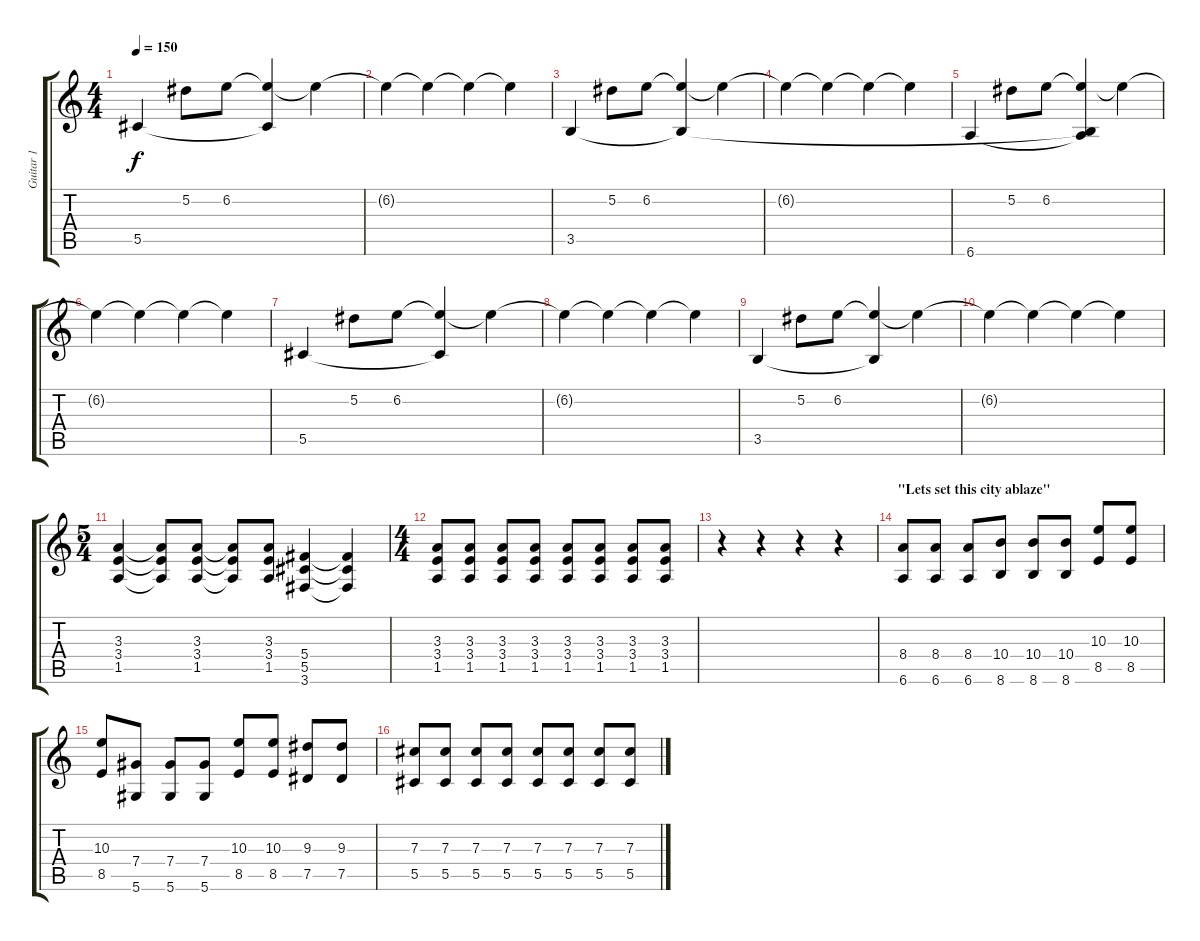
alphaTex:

\track ("Guitar 1" "Guitar 1") {instrument overdrivenguitar}
\staff {score tabs}
\tuning (Eb4 Bb3 Gb3 Db3 Ab2 Eb2) {hide}
\ts (4 4)
\tempo 150
\clef g2
\ks c
5.5.4{dy f} 5.2.8 6.2.8 (6.2{t} 5.5{t}).4 6.2{t}.4 |
6.2{t}.4 6.2{t}.4 6.2{t}.4 6.2{t}.4 |
3.5.4 5.2.8 6.2.8 (6.2{t} 3.5{t}).4 6.2{t}.4 |
6.2{t}.4 6.2{t}.4 6.2{t}.4 6.2{t}.4 |
6.6.4 5.2.8 6.2.8 (6.2{t} 3.5{t} 6.6{t}).4 6.2{t}.4 |
6.2{t}.4 6.2{t}.4 6.2{t}.4 6.2{t}.4 |
5.5.4 5.2.8 6.2.8 (6.2{t} 5.5{t}).4 6.2{t}.4 |
6.2{t}.4 6.2{t}.4 6.2{t}.4 6.2{t}.4 |
3.5.4 5.2.8 6.2.8 (6.2{t} 3.5{t}).4 6.2{t}.4 |
6.2{t}.4 6.2{t}.4 6.2{t}.4 6.2{t}.4 |
\ts (5 4)
(3.3 3.4 1.5).4 (3.3{t} 3.4{t} 1.5{t}).8 (3.3 3.4 1.5).8 (3.3{t} 3.4{t} 1.5{t}).8 (3.3 3.4 1.5).8 (5.4 5.5 3.6).4 (5.4{t} 5.5{t} 3.6{t}).4 |
\ts (4 4)
(3.3 3.4 1.5).8 (3.3 3.4 1.5).8 (3.3 3.4 1.5).8 (3.3 3.4 1.5).8 (3.3 3.4 1.5).8 (3.3 3.4 1.5).8 (3.3 3.4 1.5).8 (3.3 3.4 1.5).8 |
r.4 r.4 r.4 r.4 |
\section ("" "\"Lets set this city ablaze\"")
(8.4 6.6).8 (8.4 6.6).8 (8.4 6.6).8 (10.4 8.6).8 (10.4 8.6).8 (10.4 8.6).8 (10.3 8.5).8 (10.3 8.5).8 |
(10.3 8.5).8 (7.4 5.6).8 (7.4 5.6).8 (7.4 5.6).8 (10.3 8.5).8 (10.3 8.5).8 (9.3 7.5).8 (9.3 7.5).8 |
(7.3 5.5).8 (7.3 5.5).8 (7.3 5.5).8 (7.3 5.5).8 (7.3 5.5).8 (7.3 5.5).8 (7.3 5.5).8 (7.3 5.5).8
